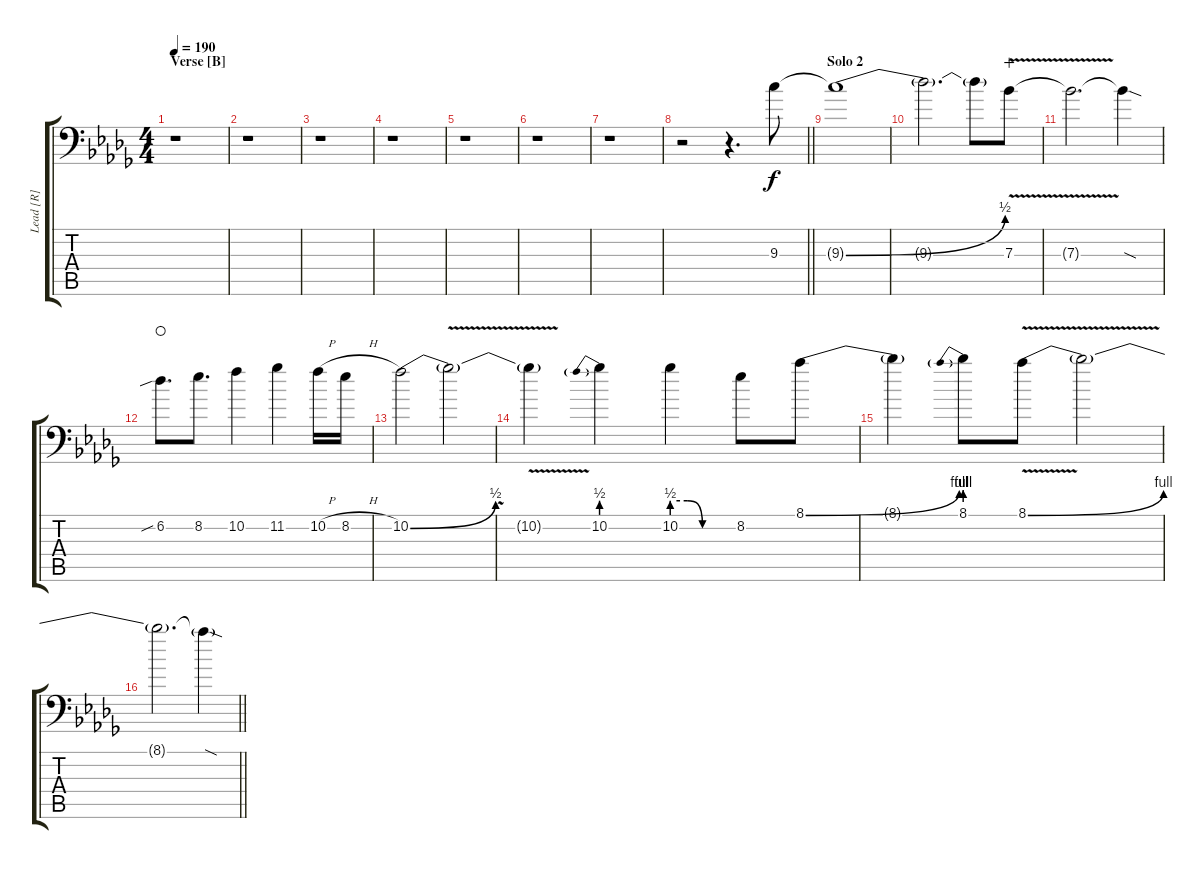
\track ("Lead [R]" "Lead [R]") {instrument distortionguitar}
\staff {score tabs}
\tuning (C4 G3 Eb3 Bb2 F2 Bb1) {hide}
\ts (4 4)
\section ("" "Verse [B]")
\tempo 190
\clef f4
\ks db
r.1{dy f} |
r.1 |
r.1 |
r.1 |
r.1 |
r.1 |
r.1 |
\barLineRight lightlight
r.2 r.4{d} 9.3.8 |
\section ("" "Solo 2")
9.3{be (bend 0 0 60 2) t}.1 |
9.3{t}.2{d} 9.3{t}.8 7.3{v}.8{wahc} |
7.3{t}.2{d} 7.3{sod t}.4 |
6.2{sib}.8{d waho} 8.2.8{d} 10.2.4 11.2.4 10.2{h}.16 8.2{h}.16 |
10.2{be (bend 0 0 60 2)}.2 10.2{v t}.2 |
10.2{t}.4 10.2{be (prebend 0 2 60 2)}.4 10.2{be (custom 0 2 15 2 30 0 60 0)}.4 8.2.8 8.1{be (bend 0 0 60 4)}.8 |
8.1{t}.4 8.1{be (prebend 0 4 60 4)}.8 8.1{be (bend 0 0 60 4) v}.8 8.1{t}.2 |
\barLineRight lightlight
8.1{t}.2{d} 8.1{sod t}.4
